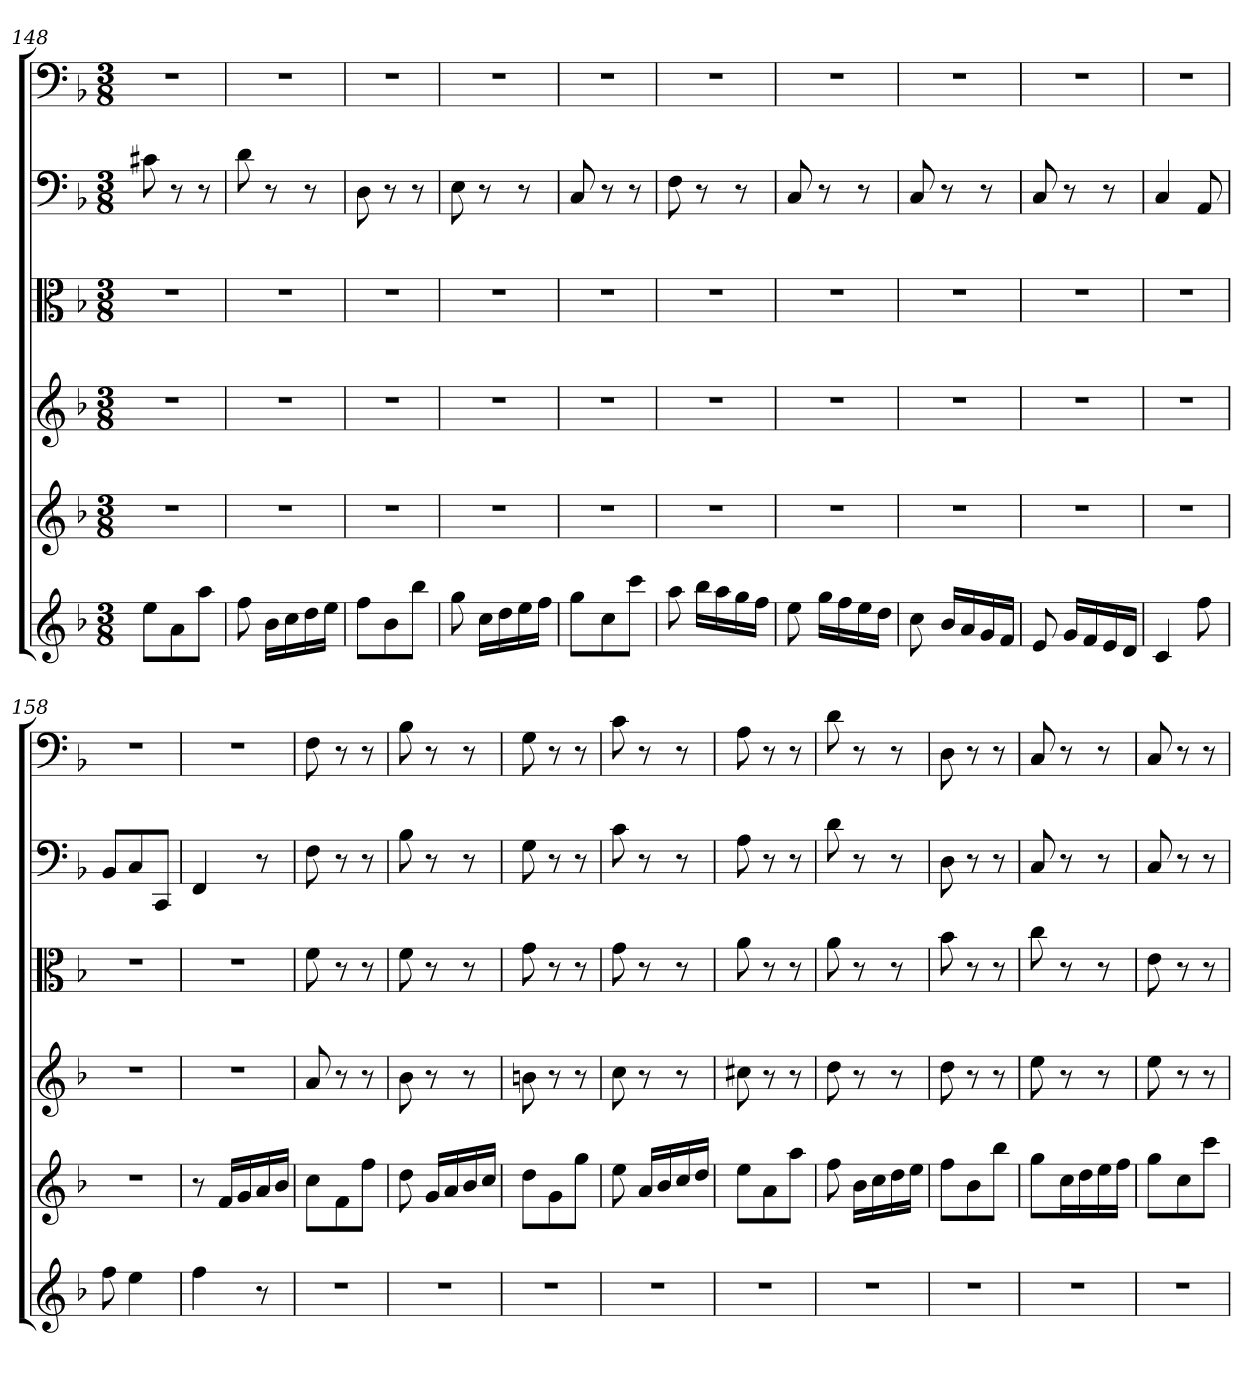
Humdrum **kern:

**kern	**kern	**kern	**kern	**kern	**kern
*part6	*part5	*part4	*part3	*part2	*part1
*staff6	*staff5	*staff4	*staff3	*staff2	*staff1
*clefG2	*clefG2	*clefG2	*clefC3	*clefF4	*clefF4
*k[b-]	*k[b-]	*k[b-]	*k[b-]	*k[b-]	*k[b-]
*F:	*F:	*F:	*F:	*F:	*F:
*M3/8	*M3/8	*M3/8	*M3/8	*M3/8	*M3/8
=148	=148	=148	=148	=148	=148
8ee\L	4.r	4.r	4.r	8c#X\	4.r
8a\	.	.	.	8r	.
8aa\J	.	.	.	8r	.
=149	=149	=149	=149	=149	=149
8ff\	4.r	4.r	4.r	8d\	4.r
16b-\LL	.	.	.	8r	.
16cc\	.	.	.	.	.
16dd\	.	.	.	8r	.
16ee\JJ	.	.	.	.	.
=150	=150	=150	=150	=150	=150
8ff\L	4.r	4.r	4.r	8D\	4.r
8b-\	.	.	.	8r	.
8bb-\J	.	.	.	8r	.
=151	=151	=151	=151	=151	=151
8gg\	4.r	4.r	4.r	8E\	4.r
16cc\LL	.	.	.	8r	.
16dd\	.	.	.	.	.
16ee\	.	.	.	8r	.
16ff\JJ	.	.	.	.	.
=152	=152	=152	=152	=152	=152
8gg\L	4.r	4.r	4.r	8C/	4.r
8cc\	.	.	.	8r	.
8ccc\J	.	.	.	8r	.
=153	=153	=153	=153	=153	=153
8aa\	4.r	4.r	4.r	8F\	4.r
16bb-\LL	.	.	.	8r	.
16aa\	.	.	.	.	.
16gg\	.	.	.	8r	.
16ff\JJ	.	.	.	.	.
=154	=154	=154	=154	=154	=154
8ee\	4.r	4.r	4.r	8C/	4.r
16gg\LL	.	.	.	8r	.
16ff\	.	.	.	.	.
16ee\	.	.	.	8r	.
16dd\JJ	.	.	.	.	.
=155	=155	=155	=155	=155	=155
8cc\	4.r	4.r	4.r	8C/	4.r
16b-/LL	.	.	.	8r	.
16a/	.	.	.	.	.
16g/	.	.	.	8r	.
16f/JJ	.	.	.	.	.
=156	=156	=156	=156	=156	=156
8e/	4.r	4.r	4.r	8C/	4.r
16g/LL	.	.	.	8r	.
16f/	.	.	.	.	.
16e/	.	.	.	8r	.
16d/JJ	.	.	.	.	.
=157	=157	=157	=157	=157	=157
4c/	4.r	4.r	4.r	4C/	4.r
8ff\	.	.	.	8AA/	.
=158	=158	=158	=158	=158	=158
8ff\	4.r	4.r	4.r	8BB-/L	4.r
4ee\	.	.	.	8C/	.
.	.	.	.	8CC/J	.
=159	=159	=159	=159	=159	=159
4ff\	8r	4.r	4.r	4FF/	4.r
.	16f/LL	.	.	.	.
.	16g/	.	.	.	.
8r	16a/	.	.	8r	.
.	16b-/JJ	.	.	.	.
=160	=160	=160	=160	=160	=160
4.r	8cc\L	8a/	8f\	8F\	8F\
.	8f\	8r	8r	8r	8r
.	8ff\J	8r	8r	8r	8r
=161	=161	=161	=161	=161	=161
4.r	8dd\	8b-\	8f\	8B-\	8B-\
.	16g/LL	8r	8r	8r	8r
.	16a/	.	.	.	.
.	16b-/	8r	8r	8r	8r
.	16cc/JJ	.	.	.	.
=162	=162	=162	=162	=162	=162
4.r	8dd\L	8bn\	8g\	8G\	8G\
.	8g\	8r	8r	8r	8r
.	8gg\J	8r	8r	8r	8r
=163	=163	=163	=163	=163	=163
4.r	8ee\	8cc\	8g\	8c\	8c\
.	16a/LL	8r	8r	8r	8r
.	16b-/	.	.	.	.
.	16cc/	8r	8r	8r	8r
.	16dd/JJ	.	.	.	.
=164	=164	=164	=164	=164	=164
4.r	8ee\L	8cc#X\	8a\	8A\	8A\
.	8a\	8r	8r	8r	8r
.	8aa\J	8r	8r	8r	8r
=165	=165	=165	=165	=165	=165
4.r	8ff\	8dd\	8a\	8d\	8d\
.	16b-\LL	8r	8r	8r	8r
.	16cc\	.	.	.	.
.	16dd\	8r	8r	8r	8r
.	16ee\JJ	.	.	.	.
=166	=166	=166	=166	=166	=166
4.r	8ff\L	8dd\	8b-\	8D\	8D\
.	8b-\	8r	8r	8r	8r
.	8bb-\J	8r	8r	8r	8r
=167	=167	=167	=167	=167	=167
4.r	8gg\L	8ee\	8cc\	8C/	8C/
.	16cc\L	8r	8r	8r	8r
.	16dd\	.	.	.	.
.	16ee\	8r	8r	8r	8r
.	16ff\JJ	.	.	.	.
=168	=168	=168	=168	=168	=168
4.r	8gg\L	8ee\	8e\	8C/	8C/
.	8cc\	8r	8r	8r	8r
.	8ccc\J	8r	8r	8r	8r
=	=	=	=	=	=
*-	*-	*-	*-	*-	*-
